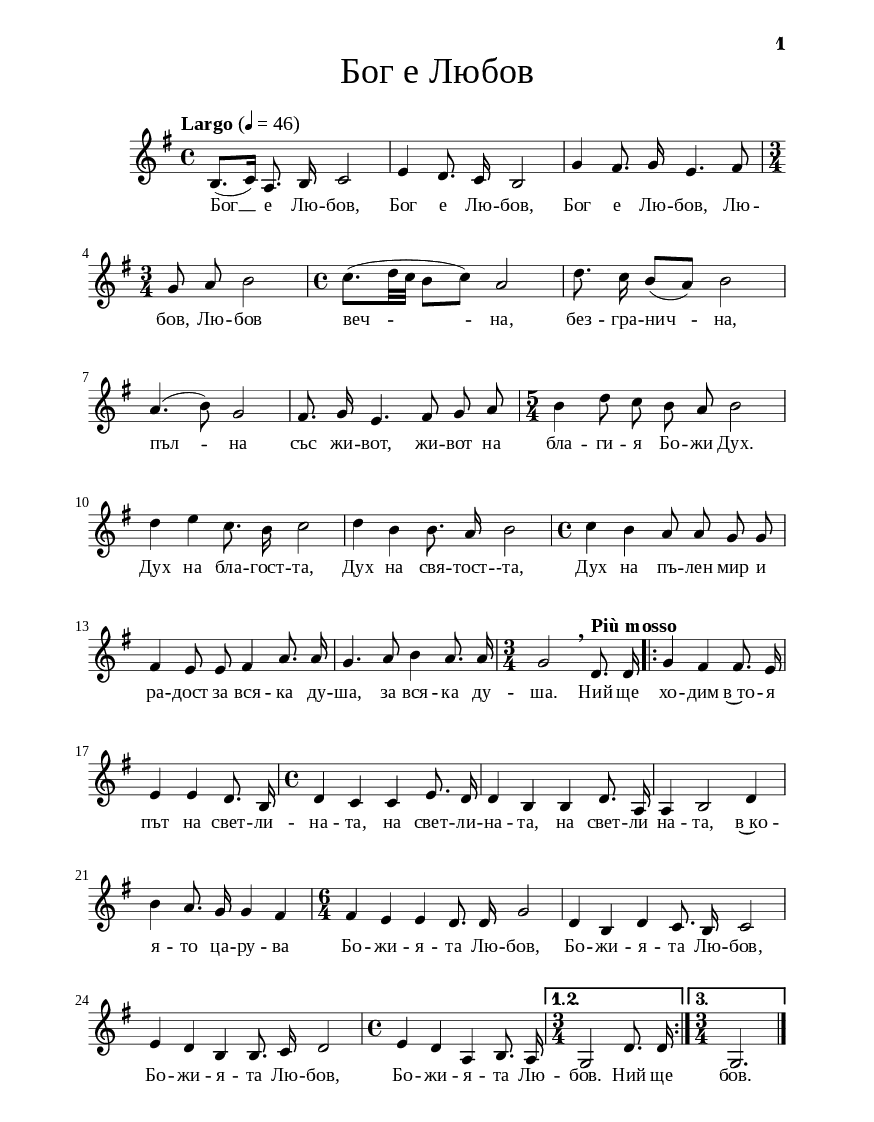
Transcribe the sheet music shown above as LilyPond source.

\version "2.24.4"

% include paper part and global functions
\include "include/globals.ily"

\bookpart {
  \label #'ref082
  \tocItem \markup "Бог е Любов"
  \include "include/bookpart-paper.ily"
  \score {
    \include "include/score-layout.ily"

    \new Voice \relative c' {
      \clef treble
      \key g \major
      \time 4/4
      \tempoFunc "Largo" 4 "46"

      \autoBeamOff

      b8. [(c16)] a8. b16 c2 |
      e4 d8. c16 b2 |
      g'4 fis8. g16 e4. fis8 | \break

      \time 3/4 g8 a8 b2 |
      \time 4/4 c8. [(d32 c32] b8 [c8]) a2 |
      d8. c16 b8 [(a8)] b2 | \break

      a4. (b8) g2 |
      fis8. g16 e4. fis8 g8 a8 |
      \time 5/4 b4 d8 c8 b8 a8 b2 | \break

      d4 e4 c8. b16 c2 |
      d4 b4 b8. a16 b2 |
      \time 4/4 c4 b4 a8 a8 g8 g8 | \break

      fis4 e8 e8 fis4 a8. a16 |
      g4. a8 b4 a8. a16 |
      \time 3/4 g2 \breathe \tempo "Più mosso"  d8. d16 |
      \repeat volta 3 {
        g4 fis4 fis8. e16 | \break

        e4 e4 d8. b16 |
        \time 4/4 d4 c4 c4 e8. d16 |
        d4 b4 b4 d8. a16 |
        a4 b2 d4 | \break

        b'4 a8. g16 g4 fis4 |
        \time 6/4 fis4 e4 e4 d8. d16 g2 |
        d4 b4 d4 c8. b16 c2 | \break

        e4 d4 b4 b8. c16 d2 |
        \time 4/4 e4 d4 a4 b8. a16 |
      } % repeat
      \alternative {
        { \time 3/4 g2 d'8. d16 }
        { \time 3/4 g,2.  \bar "|." }
      }
    }

    \addlyrics {
      Бог __ е Лю -- бов, | Бог е Лю -- бов, | Бог е Лю -- бов, Лю -- |
      бов, Лю -- бов  | веч -- на, | без -- гра -- нич -- на, |
      пъл -- на | със жи -- вот, жи -- вот на | бла -- ги -- я Бо -- жи  Дух.
      Дух на бла -- гост -- та, | Дух на свя -- тост -- -та, | Дух на пъ -- лен мир и |
      ра -- дост за вся -- ка ду -- ша, за вся -- ка ду -- | ша. Ний щe | хо -- дим в~то -- я |
      път  на свет -- ли -- | на -- та, на свет -- ли -- | на -- та, на свет -- ли | на -- та, в~ко -- |
      я -- то ца -- ру -- ва | Бо -- жи -- я -- та Лю -- бов, | Бо -- жи -- я -- та Лю -- бов, |
      Бо -- жи -- я -- та Лю -- бов, | Бо -- жи -- я -- та Лю -- | бов. Ний ще | бов.}

      \header {
        title = \titleFunc #'ref_desc_3 "Бог е Любов" "Bog e Ljubov"
      }

      \midi{}

    } % score

  } % bookpart
